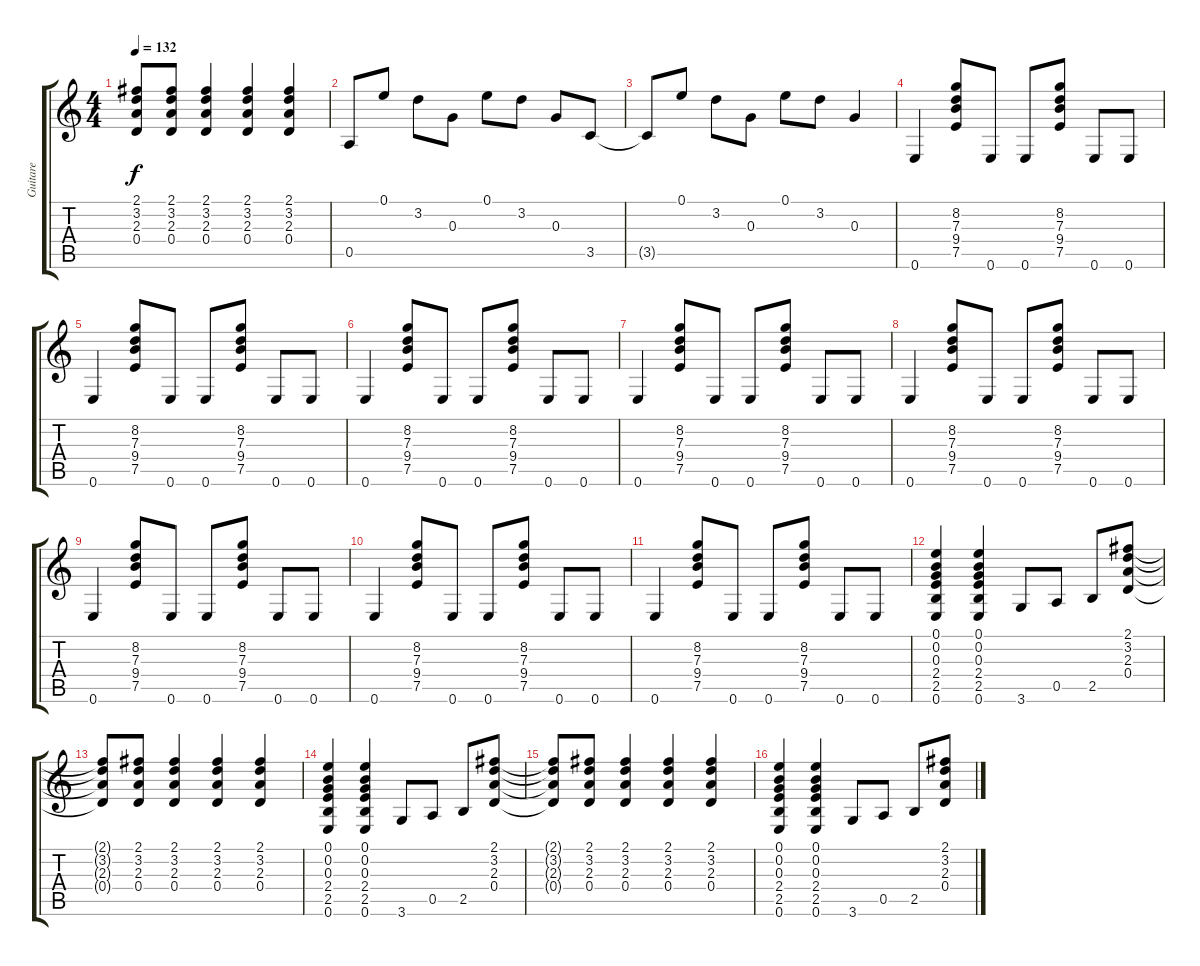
\track ("Guitare" "Guitare") {instrument distortionguitar}
\staff {score tabs}
\tuning (E4 B3 G3 D3 A2 E2) {hide}
\ts (4 4)
\tempo 132
\clef g2
\ks c
(2.1{t} 3.2{t} 2.3{t} 0.4{t}).8{dy f} (2.1 3.2 2.3 0.4).8 (2.1 3.2 2.3 0.4).4 (2.1 3.2 2.3 0.4).4 (2.1 3.2 2.3 0.4).4 |
0.5.8 0.1.8 3.2.8 0.3.8 0.1.8 3.2.8 0.3.8 3.5.8 |
3.5{t}.8 0.1.8 3.2.8 0.3.8 0.1.8 3.2.8 0.3.4 |
0.6.4 (8.2 7.3 9.4 7.5).8 0.6.8 0.6.8 (8.2 7.3 9.4 7.5).8 0.6.8 0.6.8 |
0.6.4 (8.2 7.3 9.4 7.5).8 0.6.8 0.6.8 (8.2 7.3 9.4 7.5).8 0.6.8 0.6.8 |
0.6.4 (8.2 7.3 9.4 7.5).8 0.6.8 0.6.8 (8.2 7.3 9.4 7.5).8 0.6.8 0.6.8 |
0.6.4 (8.2 7.3 9.4 7.5).8 0.6.8 0.6.8 (8.2 7.3 9.4 7.5).8 0.6.8 0.6.8 |
0.6.4 (8.2 7.3 9.4 7.5).8 0.6.8 0.6.8 (8.2 7.3 9.4 7.5).8 0.6.8 0.6.8 |
0.6.4 (8.2 7.3 9.4 7.5).8 0.6.8 0.6.8 (8.2 7.3 9.4 7.5).8 0.6.8 0.6.8 |
0.6.4 (8.2 7.3 9.4 7.5).8 0.6.8 0.6.8 (8.2 7.3 9.4 7.5).8 0.6.8 0.6.8 |
0.6.4 (8.2 7.3 9.4 7.5).8 0.6.8 0.6.8 (8.2 7.3 9.4 7.5).8 0.6.8 0.6.8 |
(0.1 0.2 0.3 2.4 2.5 0.6).4 (0.1 0.2 0.3 2.4 2.5 0.6).4 3.6.8 0.5.8 2.5.8 (2.1 3.2 2.3 0.4).8 |
(2.1{t} 3.2{t} 2.3{t} 0.4{t}).8 (2.1 3.2 2.3 0.4).8 (2.1 3.2 2.3 0.4).4 (2.1 3.2 2.3 0.4).4 (2.1 3.2 2.3 0.4).4 |
(0.1 0.2 0.3 2.4 2.5 0.6).4 (0.1 0.2 0.3 2.4 2.5 0.6).4 3.6.8 0.5.8 2.5.8 (2.1 3.2 2.3 0.4).8 |
(2.1{t} 3.2{t} 2.3{t} 0.4{t}).8 (2.1 3.2 2.3 0.4).8 (2.1 3.2 2.3 0.4).4 (2.1 3.2 2.3 0.4).4 (2.1 3.2 2.3 0.4).4 |
(0.1 0.2 0.3 2.4 2.5 0.6).4 (0.1 0.2 0.3 2.4 2.5 0.6).4 3.6.8 0.5.8 2.5.8 (2.1 3.2 2.3 0.4).8
